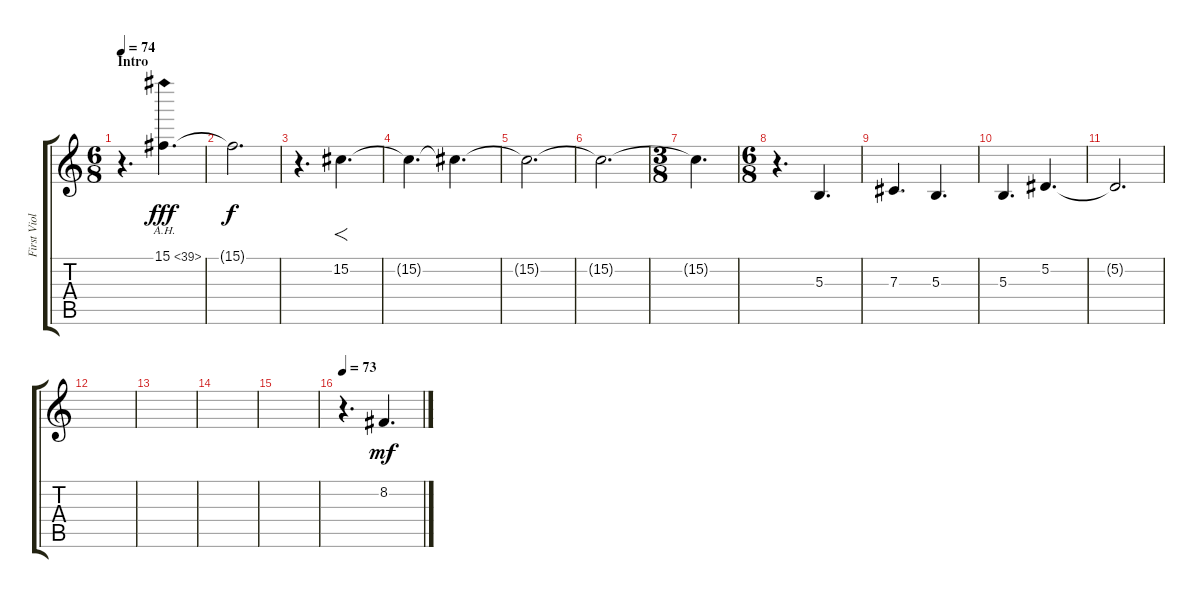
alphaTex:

\track ("First Violins (SF Symphony)" "First Viol") {instrument tremolostrings}
\staff {score tabs}
\tuning (Eb4 Bb3 Gb3 Db3 Ab2 Eb2) {hide}
\ts (6 8)
\section ("" "Intro")
\tempo 74
\clef g2
\ks c
r.4{d dy fff volume 0 instrument tremolostrings} 15.1{ah 24}.4{d volume 14} |
15.1{t}.2{d dy f} |
r.4{d} 15.2.4{f d} |
15.2{t}.4{d} 15.2{t}.4{d volume 0} |
15.2{t}.2{d} |
15.2{t}.2{d} |
\ts (3 8)
15.2{t}.4{d} |
\ts (6 8)
r.4{d} 5.3.4{d volume 14} |
7.3.4{d} 5.3.4{d} |
5.3.4{d} 5.2.4{d} |
5.2{t}.2{d} |
|
|
|
|
\tempo 73
r.4{d} 8.2.4{d dy mf}
